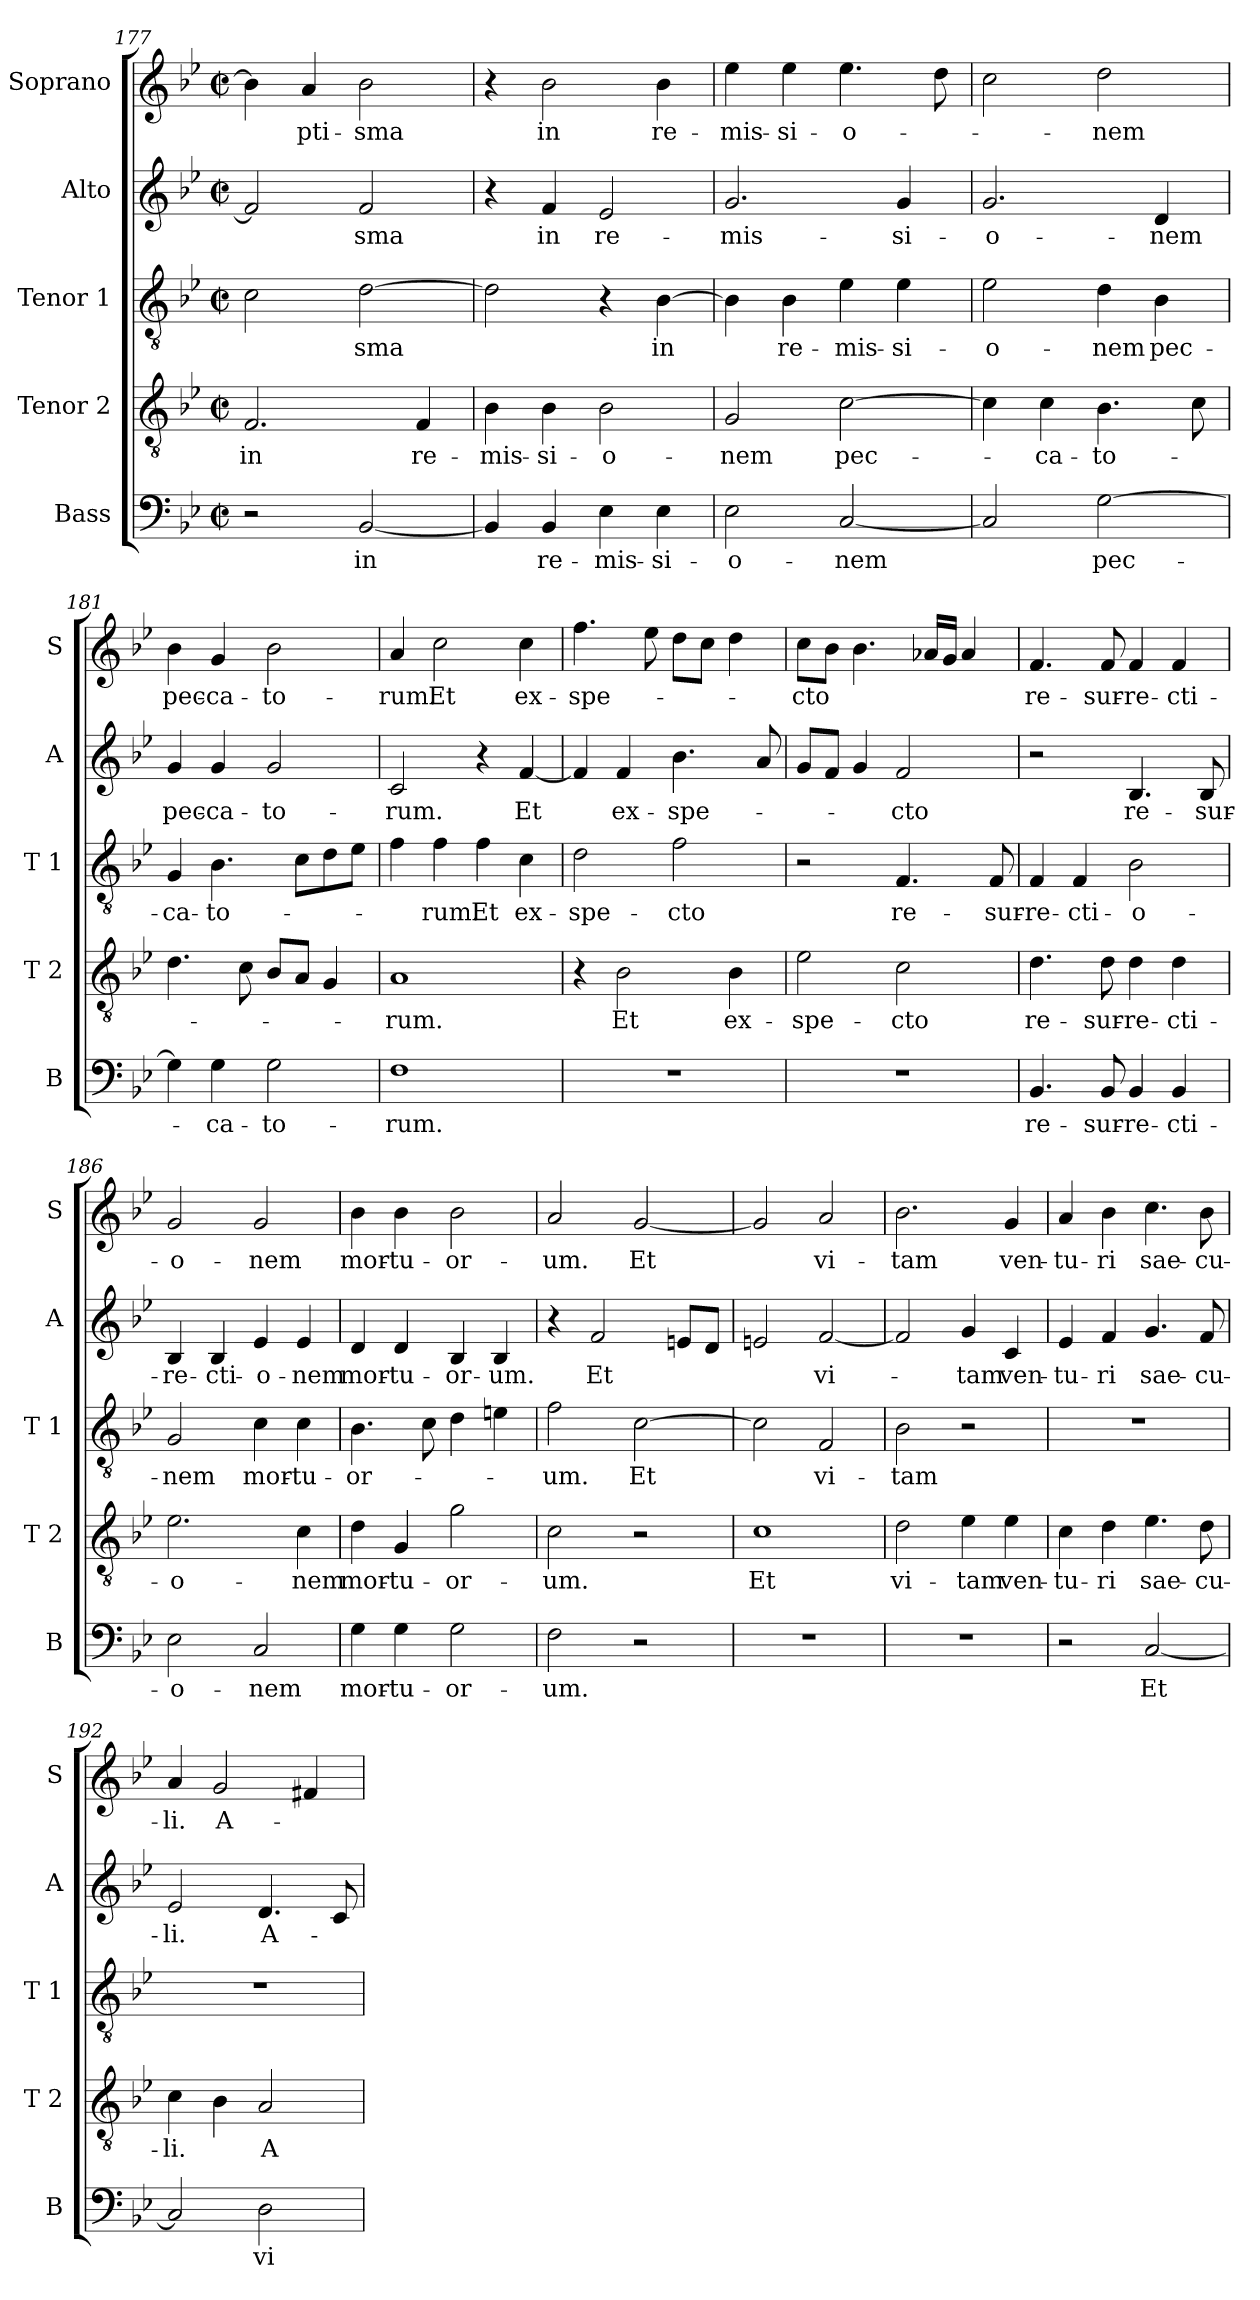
**kern	**text	**kern	**text	**kern	**text	**kern	**text	**kern	**text
*part5	*part5	*part4	*part4	*part3	*part3	*part2	*part2	*part1	*part1
*staff5	*staff5	*staff4	*staff4	*staff3	*staff3	*staff2	*staff2	*staff1	*staff1
*I"Bass	*	*I"Tenor 2	*	*I"Tenor 1	*	*I"Alto	*	*I"Soprano	*
*I'B	*	*I'T 2	*	*I'T 1	*	*I'A	*	*I'S	*
*clefF4	*	*clefGv2	*	*clefGv2	*	*clefG2	*	*clefG2	*
*k[b-e-]	*	*k[b-e-]	*	*k[b-e-]	*	*k[b-e-]	*	*k[b-e-]	*
*g:	*	*g:	*	*g:	*	*g:	*	*g:	*
*M2/2	*	*M2/2	*	*M2/2	*	*M2/2	*	*M2/2	*
*met(c|)	*	*met(c|)	*	*met(c|)	*	*met(c|)	*	*met(c|)	*
=177	=177	=177	=177	=177	=177	=177	=177	=177	=177
2r	.	2.F/	in	2c\	.	2f/]	.	4b-\]	.
.	.	.	.	.	.	.	.	4a/	-pti-
[2BB-/	in	.	.	[2d\	-sma	2f/	-sma	2b-\	-sma
.	.	4F/	re-	.	.	.	.	.	.
=178	=178	=178	=178	=178	=178	=178	=178	=178	=178
4BB-/]	.	4B-\	-mis-	2d\]	.	4r	.	4r	.
4BB-/	re-	4B-\	-si-	.	.	4f/	in	2b-\	in
4E-\	-mis-	2B-\	-o-	4r	.	2e-/	re-	.	.
4E-\	-si-	.	.	[4B-\	in	.	.	4b-\	re-
=179	=179	=179	=179	=179	=179	=179	=179	=179	=179
2E-\	-o-	2G/	-nem	4B-\]	.	2.g/	-mis-	4ee-\	-mis-
.	.	.	.	4B-\	re-	.	.	4ee-\	-si-
[2C/	-nem	[2c\	pec-	4e-\	-mis-	.	.	4.ee-\	-o-
.	.	.	.	4e-\	-si-	4g/	-si-	.	.
.	.	.	.	.	.	.	.	8dd\	.
=180	=180	=180	=180	=180	=180	=180	=180	=180	=180
2C/]	.	4c\]	.	2e-\	-o-	2.g/	-o-	2cc\	.
.	.	4c\	-ca-	.	.	.	.	.	.
[2G\	pec-	4.B-\	-to-	4d\	-nem	.	.	2dd\	-nem
.	.	.	.	4B-\	pec-	4d/	-nem	.	.
.	.	8c\	.	.	.	.	.	.	.
!!LO:LB:g=z
=181	=181	=181	=181	=181	=181	=181	=181	=181	=181
4G\]	.	4.d\	.	4G/	-ca-	4g/	pec-	4b-\	pec-
4G\	-ca-	.	.	4.B-\	-to-	4g/	-ca-	4g/	-ca-
.	.	8c\	.	.	.	.	.	.	.
2G\	-to-	8B-/L	.	.	.	2g/	-to-	2b-\	-to-
.	.	8A/J	.	8c\L	.	.	.	.	.
.	.	4G/	.	8d\	.	.	.	.	.
.	.	.	.	8e-\J	.	.	.	.	.
=182	=182	=182	=182	=182	=182	=182	=182	=182	=182
1F	-rum.	1A	-rum.	4f\	.	2c/	-rum.	4a/	-rum.
.	.	.	.	4f\	-rum.	.	.	2cc\	Et
.	.	.	.	4f\	Et	4r	.	.	.
.	.	.	.	4c\	ex-	[4f/	Et	4cc\	ex-
=183	=183	=183	=183	=183	=183	=183	=183	=183	=183
1r	.	4r	.	2d\	-spe-	4f/]	.	4.ff\	-spe-
.	.	2B-\	Et	.	.	4f/	ex-	.	.
.	.	.	.	.	.	.	.	8ee-\	.
.	.	.	.	2f\	-cto	4.b-\	-spe-	8dd\L	.
.	.	.	.	.	.	.	.	8cc\J	.
.	.	4B-\	ex-	.	.	.	.	4dd\	.
.	.	.	.	.	.	8a/	.	.	.
=184	=184	=184	=184	=184	=184	=184	=184	=184	=184
1r	.	2e-\	-spe-	2r	.	8g/L	.	8cc\L	-cto
.	.	.	.	.	.	8f/J	.	8b-\J	.
.	.	.	.	.	.	4g/	.	4.b-\	.
.	.	2c\	-cto	4.F/	re-	2f/	-cto	.	.
.	.	.	.	.	.	.	.	16a-X/LL	.
.	.	.	.	.	.	.	.	16g/JJ	.
.	.	.	.	.	.	.	.	4a-/	.
.	.	.	.	8F/	-sur-	.	.	.	.
=185	=185	=185	=185	=185	=185	=185	=185	=185	=185
4.BB-/	re-	4.d\	re-	4F/	-re-	2r	.	4.f/	re-
.	.	.	.	4F/	-cti-	.	.	.	.
8BB-/	-sur-	8d\	-sur-	.	.	.	.	8f/	-sur-
4BB-/	-re-	4d\	-re-	2B-\	-o-	4.B-/	re-	4f/	-re-
4BB-/	-cti-	4d\	-cti-	.	.	.	.	4f/	-cti-
.	.	.	.	.	.	8B-/	-sur-	.	.
!!LO:PB:g=z
=186	=186	=186	=186	=186	=186	=186	=186	=186	=186
2E-\	-o-	2.e-\	-o-	2G/	-nem	4B-/	-re-	2g/	-o-
.	.	.	.	.	.	4B-/	-cti-	.	.
2C/	-nem	.	.	4c\	mor-	4e-/	-o-	2g/	-nem
.	.	4c\	-nem	4c\	-tu-	4e-/	-nem	.	.
=187	=187	=187	=187	=187	=187	=187	=187	=187	=187
4G\	mor-	4d\	mor-	4.B-\	-or-	4d/	mor-	4b-\	mor-
4G\	-tu-	4G/	-tu-	.	.	4d/	-tu-	4b-\	-tu-
.	.	.	.	8c\	.	.	.	.	.
2G\	-or-	2g\	-or-	4d\	.	4B-/	-or-	2b-\	-or-
.	.	.	.	4en\	.	4B-/	-um.	.	.
=188	=188	=188	=188	=188	=188	=188	=188	=188	=188
2F\	-um.	2c\	-um.	2f\	-um.	4r	.	2a/	-um.
.	.	.	.	.	.	2f/	Et	.	.
2r	.	2r	.	[2c\	Et	.	.	[2g/	Et
.	.	.	.	.	.	8en/L	.	.	.
.	.	.	.	.	.	8d/J	.	.	.
!!LO:LB:g=z
=189	=189	=189	=189	=189	=189	=189	=189	=189	=189
1r	.	1c	Et	2c\]	.	2en/	.	2g/]	.
.	.	.	.	2F/	vi-	[2f/	vi-	2a/	vi-
=190	=190	=190	=190	=190	=190	=190	=190	=190	=190
1r	.	2d\	vi-	2B-\	-tam	2f/]	.	2.b-\	-tam
.	.	4e-\	-tam	2r	.	4g/	-tam	.	.
.	.	4e-\	ven-	.	.	4c/	ven-	4g/	ven-
=191	=191	=191	=191	=191	=191	=191	=191	=191	=191
2r	.	4c\	-tu-	1r	.	4e-/	-tu-	4a/	-tu-
.	.	4d\	-ri	.	.	4f/	-ri	4b-\	-ri
[2C/	Et	4.e-\	sae-	.	.	4.g/	sae-	4.cc\	sae-
.	.	8d\	-cu-	.	.	8f/	-cu-	8b-\	-cu-
=192	=192	=192	=192	=192	=192	=192	=192	=192	=192
2C/]	.	4c\	-li.	1r	.	2e-/	-li.	4a/	-li.
.	.	4B-\	.	.	.	.	.	2g/	A-
2D\	vi-	2A/	A-	.	.	4.d/	A-	.	.
.	.	.	.	.	.	.	.	4f#X/	.
.	.	.	.	.	.	8c/	.	.	.
=	=	=	=	=	=	=	=	=	=
*-	*-	*-	*-	*-	*-	*-	*-	*-	*-
